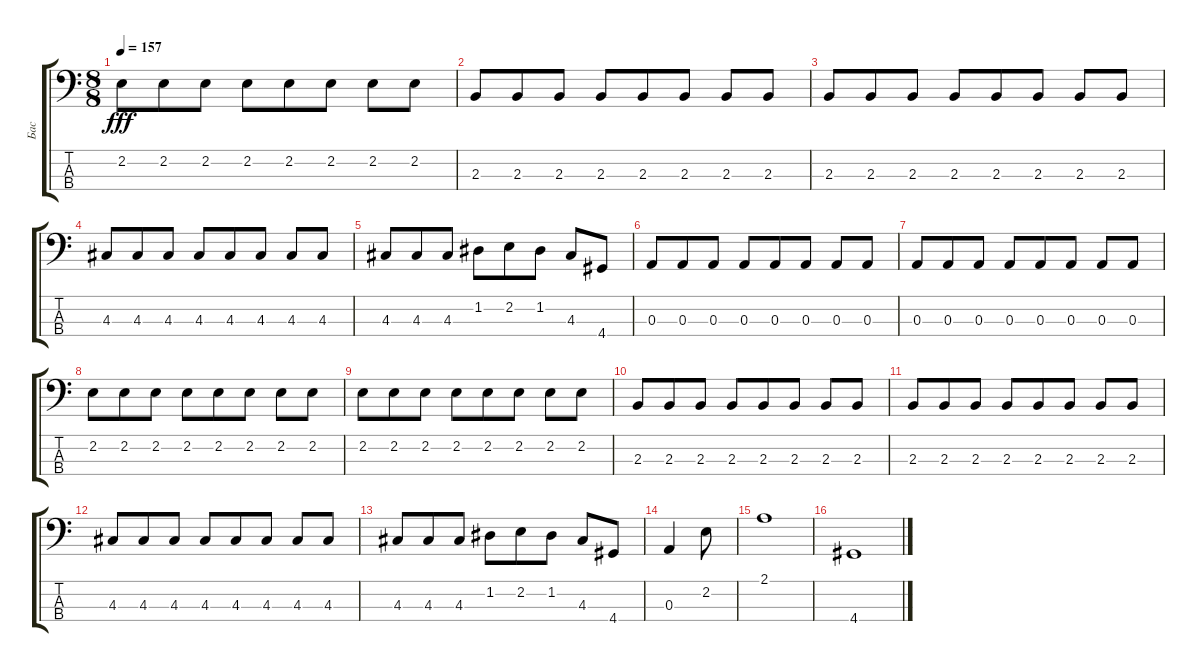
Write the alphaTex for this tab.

\track ("Бас" "Бас") {instrument fretlessbass}
\staff {score tabs}
\tuning (G2 D2 A1 E1) {hide}
\ts (8 8)
\tempo 157
\clef f4
\ks c
2.2.8{dy fff} 2.2.8 2.2.8 2.2.8 2.2.8 2.2.8 2.2.8 2.2.8 |
2.3.8 2.3.8 2.3.8 2.3.8 2.3.8 2.3.8 2.3.8 2.3.8 |
2.3.8 2.3.8 2.3.8 2.3.8 2.3.8 2.3.8 2.3.8 2.3.8 |
4.3.8 4.3.8 4.3.8 4.3.8 4.3.8 4.3.8 4.3.8 4.3.8 |
4.3.8 4.3.8 4.3.8 1.2.8 2.2.8 1.2.8 4.3.8 4.4.8 |
0.3.8 0.3.8 0.3.8 0.3.8 0.3.8 0.3.8 0.3.8 0.3.8 |
0.3.8 0.3.8 0.3.8 0.3.8 0.3.8 0.3.8 0.3.8 0.3.8 |
2.2.8 2.2.8 2.2.8 2.2.8 2.2.8 2.2.8 2.2.8 2.2.8 |
2.2.8 2.2.8 2.2.8 2.2.8 2.2.8 2.2.8 2.2.8 2.2.8 |
2.3.8 2.3.8 2.3.8 2.3.8 2.3.8 2.3.8 2.3.8 2.3.8 |
2.3.8 2.3.8 2.3.8 2.3.8 2.3.8 2.3.8 2.3.8 2.3.8 |
4.3.8 4.3.8 4.3.8 4.3.8 4.3.8 4.3.8 4.3.8 4.3.8 |
4.3.8 4.3.8 4.3.8 1.2.8 2.2.8 1.2.8 4.3.8 4.4.8 |
0.3.4 2.2.8 |
2.1.1 |
4.4.1
